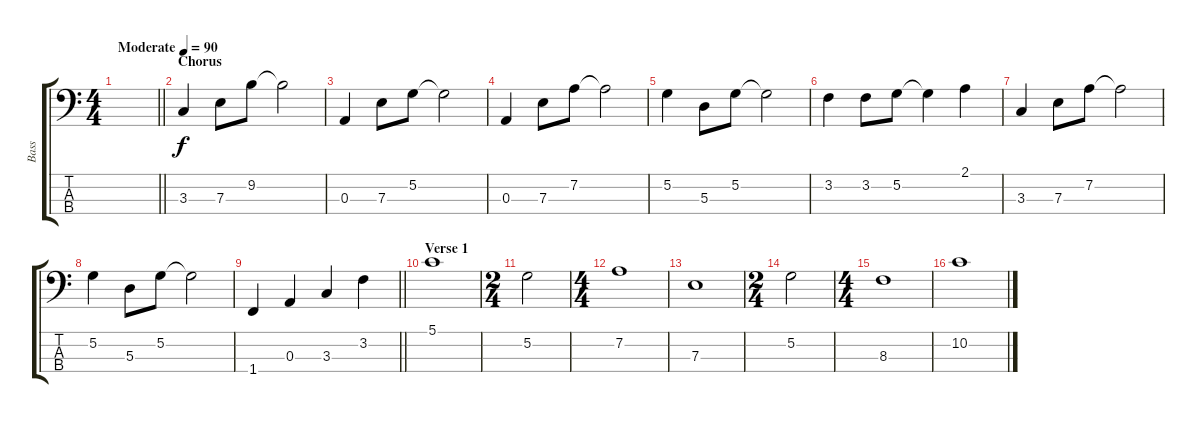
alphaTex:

\track ("Bass" "Bass") {instrument electricbassfinger}
\staff {score tabs}
\tuning (G2 D2 A1 E1) {hide}
\ts (4 4)
\tempo (90 "Moderate")
\clef f4
\barLineRight lightlight
\ks c
|
\section ("" "Chorus")
3.3.4 7.3.8 9.2.8 9.2{t}.2 |
0.3.4 7.3.8 5.2.8 5.2{t}.2 |
0.3.4 7.3.8 7.2.8 7.2{t}.2 |
5.2.4 5.3.8 5.2.8 5.2{t}.2 |
3.2.4 3.2.8 5.2.8 5.2{t}.4 2.1.4 |
3.3.4 7.3.8 7.2.8 7.2{t}.2 |
5.2.4 5.3.8 5.2.8 5.2{t}.2 |
\barLineRight lightlight
1.4.4 0.3.4 3.3.4 3.2.4 |
\section ("" "Verse 1")
5.1.1 |
\ts (2 4)
5.2.2 |
\ts (4 4)
7.2.1 |
7.3.1 |
\ts (2 4)
5.2.2 |
\ts (4 4)
8.3.1 |
10.2.1
